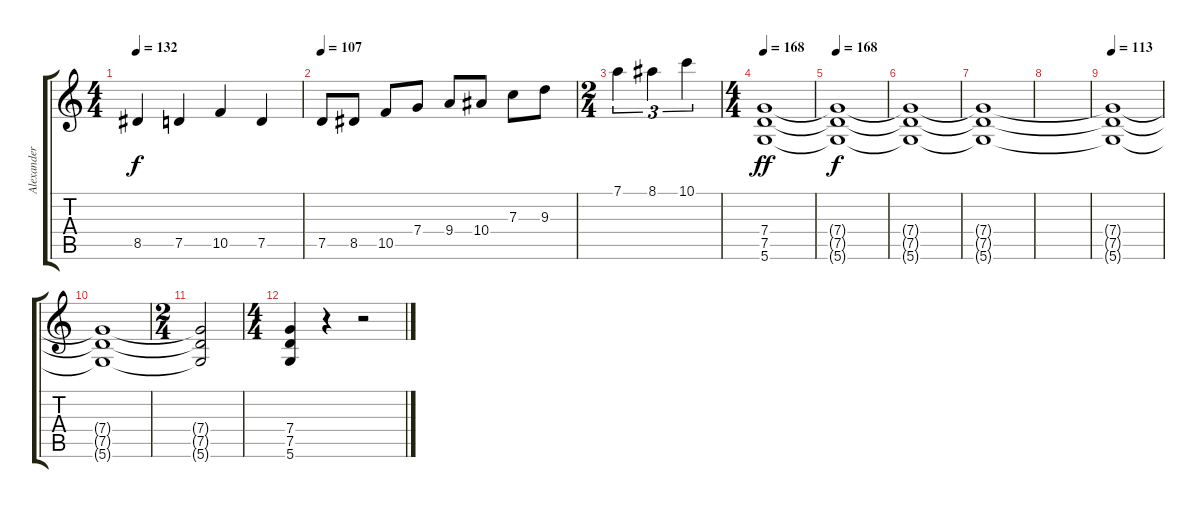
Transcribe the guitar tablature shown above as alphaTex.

\track ("Alexander Kuoppala" "Alexander ") {instrument distortionguitar}
\staff {score tabs}
\tuning (D4 A3 F3 C3 G2 D2) {hide}
\ts (4 4)
\tempo 132
\clef g2
\ks c
8.5.4{dy f} 7.5.4 10.5.4 7.5.4 |
\tempo 107
7.5.8 8.5.8 10.5.8 7.4.8 9.4.8 10.4.8 7.3.8 9.3.8 |
\ts (2 4)
7.1.4{tu (3 2)} 8.1.4{tu (3 2)} 10.1.4{tu (3 2)} |
\ts (4 4)
\tempo 168
(7.4 7.5 5.6).1{dy ff} |
\tempo 168
(7.4{t} 7.5{t} 5.6{t}).1{dy f} |
(7.4{t} 7.5{t} 5.6{t}).1 |
(7.4{t} 7.5{t} 5.6{t}).1 |
|
\tempo 113
(7.4{t} 7.5{t} 5.6{t}).1 |
(7.4{t} 7.5{t} 5.6{t}).1 |
\ts (2 4)
(7.4{t} 7.5{t} 5.6{t}).2 |
\ts (4 4)
(7.4 7.5 5.6).4 r.4 r.2
